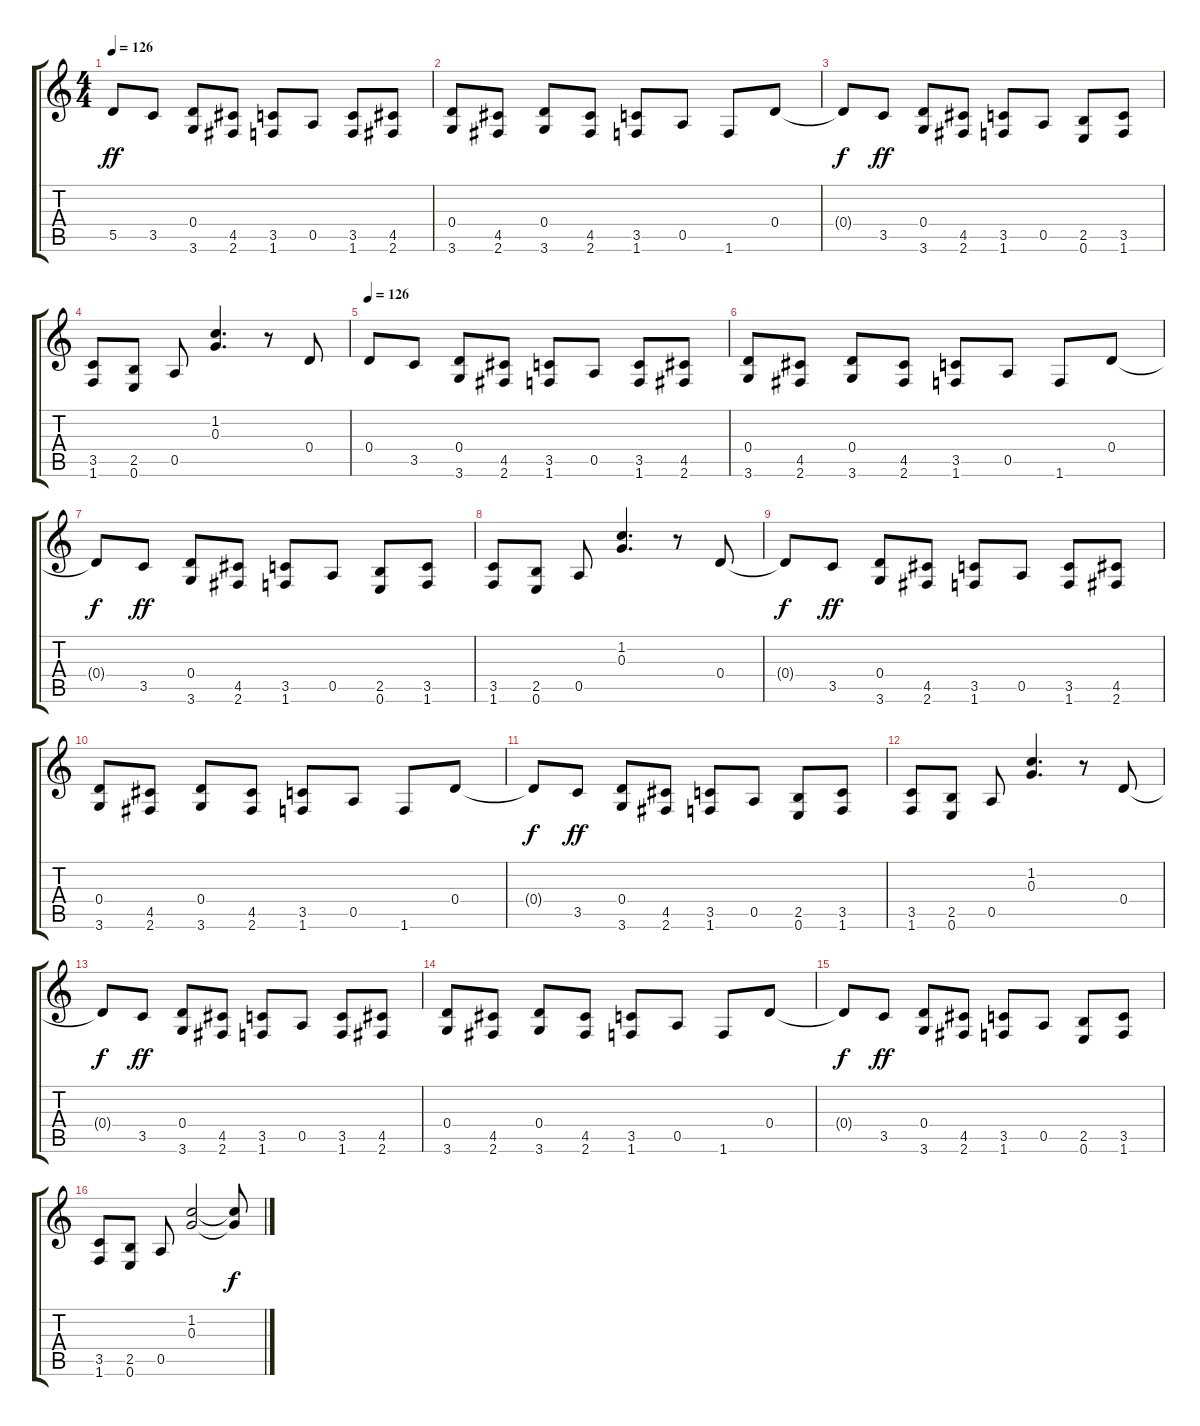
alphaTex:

\track "" {instrument distortionguitar}
\staff {score tabs}
\tuning (E4 B3 G3 D3 A2 E2) {hide}
\ts (4 4)
\tempo 126
\clef g2
\ks c
5.5.8{dy ff instrument distortionguitar} 3.5.8 (0.4 3.6).8 (4.5 2.6).8 (3.5 1.6).8 0.5.8 (3.5 1.6).8 (4.5 2.6).8 |
(0.4 3.6).8 (4.5 2.6).8 (0.4 3.6).8 (4.5 2.6).8 (3.5 1.6).8 0.5.8 1.6.8 0.4.8 |
0.4{t}.8{txt "" dy f} 3.5.8{dy ff} (0.4 3.6).8 (4.5 2.6).8 (3.5 1.6).8 0.5.8 (2.5 0.6).8 (3.5 1.6).8 |
(3.5 1.6).8 (2.5 0.6).8 0.5.8 (1.2 0.3).4{d} r.8 0.4.8 |
\tempo 126
0.4.8 3.5.8 (0.4 3.6).8 (4.5 2.6).8 (3.5 1.6).8 0.5.8 (3.5 1.6).8 (4.5 2.6).8 |
(0.4 3.6).8 (4.5 2.6).8 (0.4 3.6).8 (4.5 2.6).8 (3.5 1.6).8 0.5.8 1.6.8 0.4.8 |
0.4{t}.8{dy f} 3.5.8{dy ff} (0.4 3.6).8 (4.5 2.6).8 (3.5 1.6).8 0.5.8 (2.5 0.6).8 (3.5 1.6).8 |
(3.5 1.6).8 (2.5 0.6).8 0.5.8 (1.2 0.3).4{d} r.8 0.4.8 |
0.4{t}.8{dy f} 3.5.8{dy ff} (0.4 3.6).8 (4.5 2.6).8 (3.5 1.6).8 0.5.8 (3.5 1.6).8 (4.5 2.6).8 |
(0.4 3.6).8 (4.5 2.6).8 (0.4 3.6).8 (4.5 2.6).8 (3.5 1.6).8 0.5.8 1.6.8 0.4.8 |
0.4{t}.8{dy f} 3.5.8{dy ff} (0.4 3.6).8 (4.5 2.6).8 (3.5 1.6).8 0.5.8 (2.5 0.6).8 (3.5 1.6).8 |
(3.5 1.6).8 (2.5 0.6).8 0.5.8 (1.2 0.3).4{d} r.8 0.4.8 |
0.4{t}.8{dy f} 3.5.8{dy ff} (0.4 3.6).8 (4.5 2.6).8 (3.5 1.6).8 0.5.8 (3.5 1.6).8 (4.5 2.6).8 |
(0.4 3.6).8 (4.5 2.6).8 (0.4 3.6).8 (4.5 2.6).8 (3.5 1.6).8 0.5.8 1.6.8 0.4.8 |
0.4{t}.8{dy f} 3.5.8{dy ff} (0.4 3.6).8 (4.5 2.6).8 (3.5 1.6).8 0.5.8 (2.5 0.6).8 (3.5 1.6).8 |
(3.5 1.6).8 (2.5 0.6).8 0.5.8 (1.2 0.3).2 (1.2{t} 0.3{t}).8{dy f}
